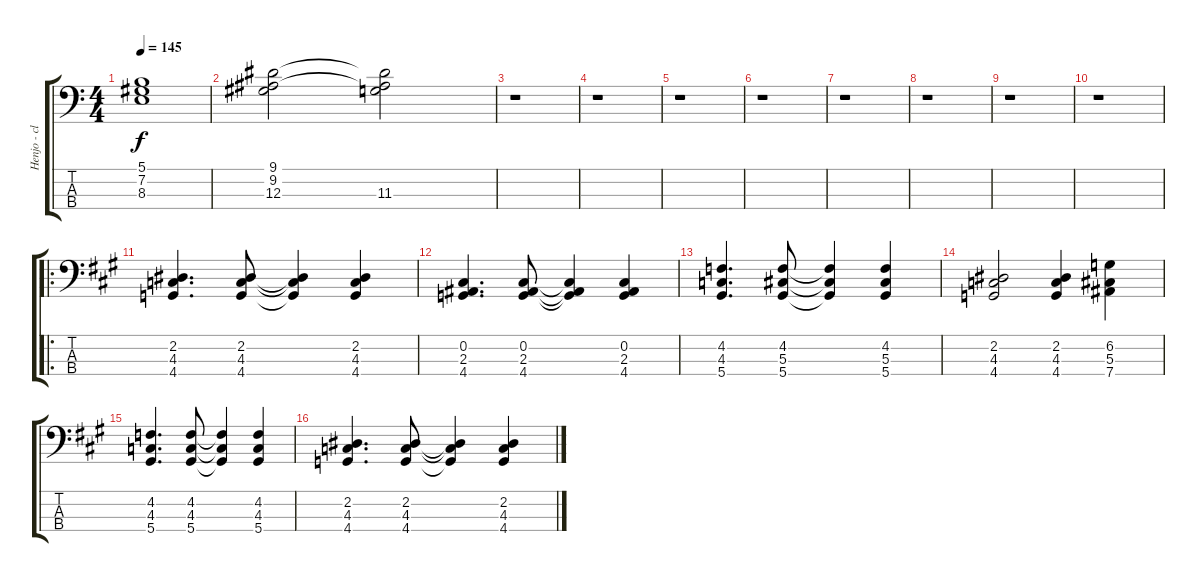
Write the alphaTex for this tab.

\track ("Henjo - clavier" "Henjo - cl") {instrument electricbassfinger}
\staff {score tabs}
\tuning (Gb2 Db2 Ab1 Eb1) {hide}
\ts (4 4)
\tempo 145
\clef f4
\ks c
(5.1 7.2 8.3).1{dy f} |
(9.1 9.2 12.3).2 (9.1{t} 9.2{t} 11.3).2 |
r.1 |
r.1 |
r.1 |
r.1 |
r.1 |
r.1 |
r.1 |
r.1 |
\ro
\ks a
(2.2 4.3 4.4).4{d} (2.2 4.3 4.4).8 (2.2{t} 4.3{t} 4.4{t}).4 (2.2 4.3 4.4).4 |
(0.2 2.3 4.4).4{d} (0.2 2.3 4.4).8 (0.2{t} 2.3{t} 4.4{t}).4 (0.2 2.3 4.4).4 |
(4.2 4.3 5.4).4{d} (4.2 5.3 5.4).8 (4.2{t} 5.3{t} 5.4{t}).4 (4.2 5.3 5.4).4 |
(2.2 4.3 4.4).2 (2.2 4.3 4.4).4 (6.2 5.3 7.4).4 |
(4.2 4.3 5.4).4{d} (4.2 4.3 5.4).8 (4.2{t} 4.3{t} 5.4{t}).4 (4.2 4.3 5.4).4 |
(2.2 4.3 4.4).4{d} (2.2 4.3 4.4).8 (2.2{t} 4.3{t} 4.4{t}).4 (2.2 4.3 4.4).4
